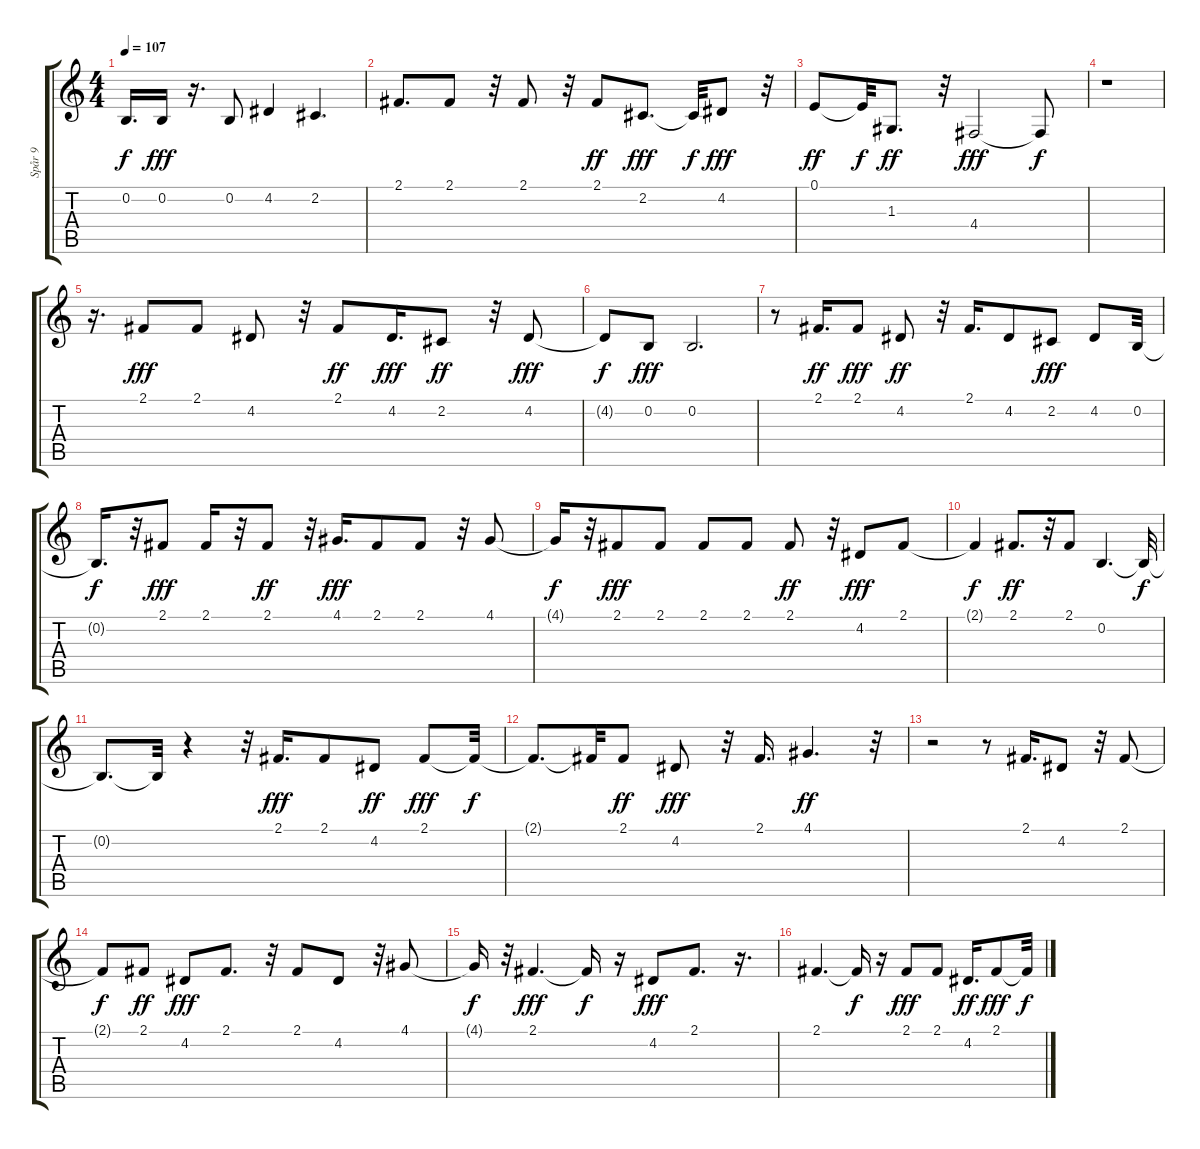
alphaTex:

\track ("Spår 9" "Spår 9") {instrument altosax}
\staff {score tabs}
\tuning (E4 B3 G3 D3 A2 E2) {hide}
\ts (4 4)
\tempo 107
\clef g2
\ks c
0.2{t}.16{d dy f} 0.2.16{dy fff} r.16{d} 0.2.8 4.2.4 2.2.4{d} |
2.1.8{d} 2.1.8 r.32 2.1.8 r.32 2.1.8{dy ff} 2.2.8{d dy fff} 2.2{t}.32{dy f} 4.2.8{dy fff} r.32 |
0.1.8{dy ff} 0.1{t}.32{dy f} 1.3.8{d dy ff} r.32 4.4.2{dy fff} 4.4{t}.8{dy f} |
r.1 |
r.16{d volume 9} 2.1.8{dy fff} 2.1.8 4.2.8 r.32 2.1.8{dy ff} 4.2.16{d dy fff} 2.2.8{dy ff} r.32 4.2.8{dy fff} |
4.2{t}.8{dy f} 0.2.8{dy fff} 0.2.2{d} |
r.8 2.1.16{d dy ff} 2.1.8{dy fff} 4.2.8{dy ff} r.32 2.1.16{d} 4.2.8 2.2.8{dy fff} 4.2.8 0.2.32 |
0.2{t}.16{d dy f} r.32 2.1.8{dy fff} 2.1.16 r.32 2.1.8{dy ff} r.32 4.1.16{d dy fff} 2.1.8 2.1.8 r.32 4.1.8 |
4.1{t}.16{dy f} r.32 2.1.8{dy fff} 2.1.8 2.1.8 2.1.8 2.1.8{dy ff} r.32 4.2.8{dy fff} 2.1.8 |
2.1{t}.4{dy f} 2.1.8{d dy ff} r.32 2.1.8 0.2.4{d} 0.2{t}.32{dy f} |
0.2{t}.8{d} 0.2{t}.32 r.4 r.32 2.1.16{d dy fff} 2.1.8 4.2.8{dy ff} 2.1.8{dy fff} 2.1{t}.32{dy f} |
2.1{t}.8{d} 2.1{t}.32 2.1.8{dy ff} 4.2.8{dy fff} r.32 2.1.16{d} 4.1.4{d dy ff} r.32 |
r.2 r.8 2.1.16{d} 4.2.8 r.32 2.1.8 |
2.1{t}.8{dy f} 2.1.8{dy ff} 4.2.8{dy fff} 2.1.8{d} r.32 2.1.8 4.2.8 r.32 4.1.8 |
4.1{t}.16{dy f} r.32 2.1.4{d dy fff} 2.1{t}.16{dy f} r.16 4.2.8{dy fff} 2.1.8{d} r.16{d} |
2.1.4{d} 2.1{t}.16{dy f} r.16 2.1.8{dy fff} 2.1.8 4.2.16{d dy ff} 2.1.8{dy fff} 2.1{t}.32{dy f}
